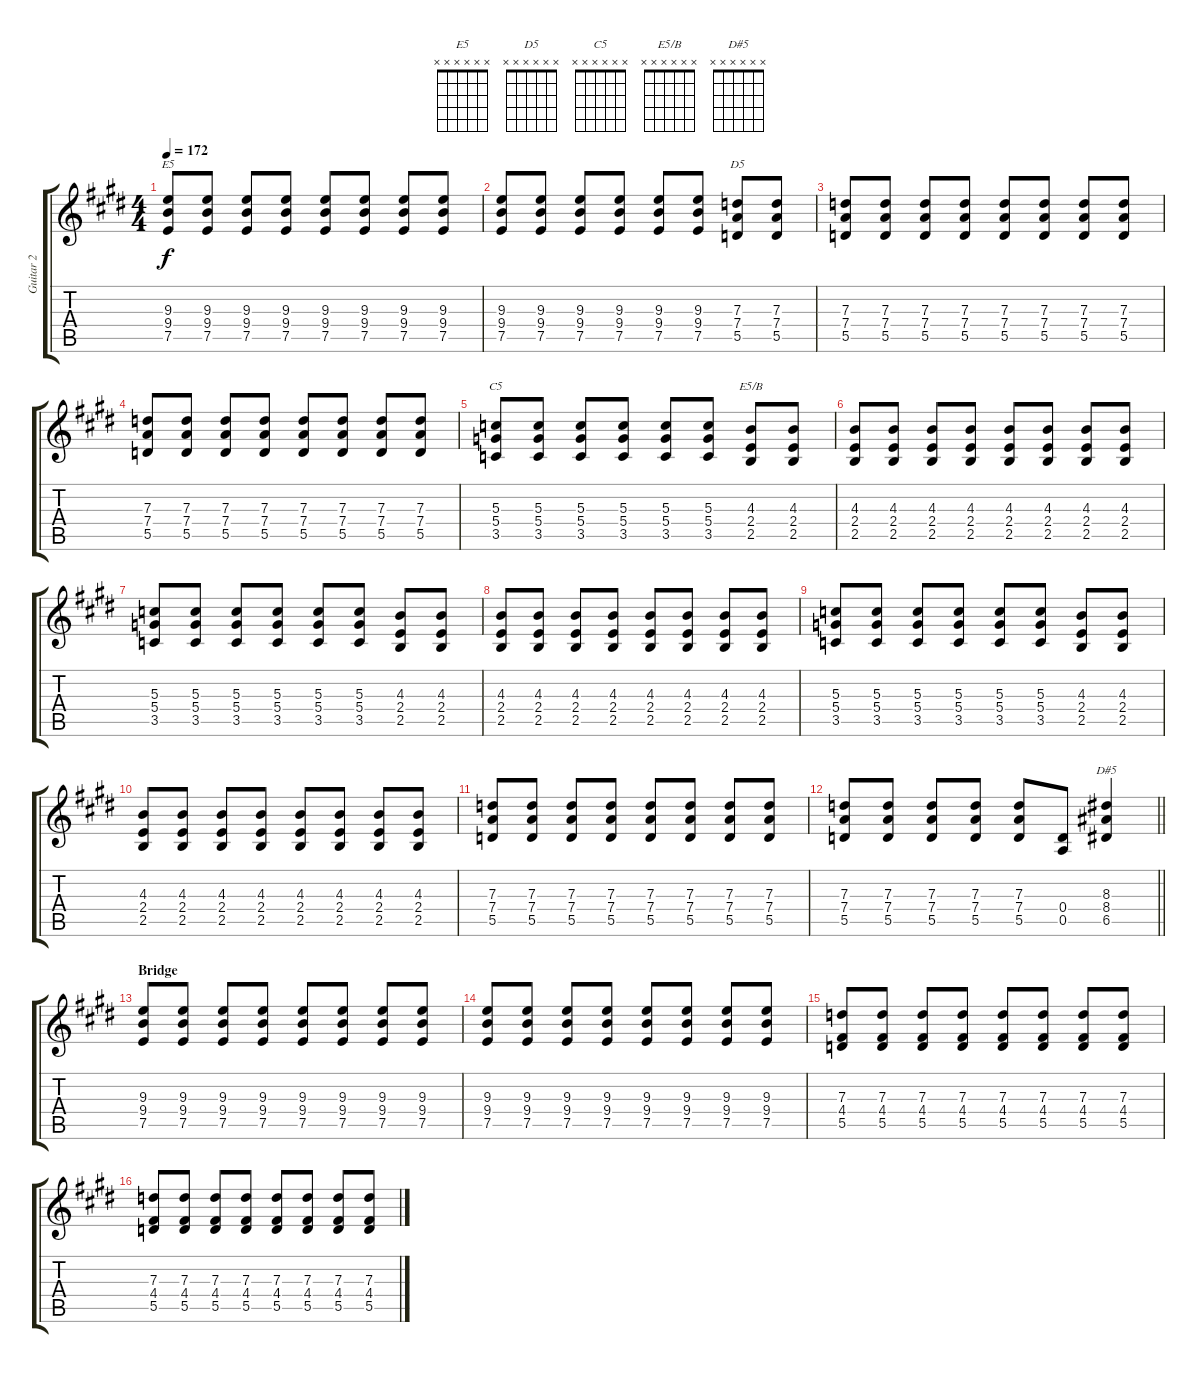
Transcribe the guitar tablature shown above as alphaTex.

\track ("Guitar 2" "Guitar 2") {instrument distortionguitar}
\staff {score tabs}
\tuning (E4 B3 G3 D3 A2 E2) {hide}
\chord ("E5" x x x x x x)
\chord ("D5" x x x x x x)
\chord ("C5" x x x x x x)
\chord ("E5/B" x x x x x x)
\chord ("D#5" x x x x x x)
\ts (4 4)
\tempo 172
\clef g2
\ks e
(9.3 9.4 7.5).8{ch "E5" dy f} (9.3 9.4 7.5).8 (9.3 9.4 7.5).8 (9.3 9.4 7.5).8 (9.3 9.4 7.5).8 (9.3 9.4 7.5).8 (9.3 9.4 7.5).8 (9.3 9.4 7.5).8 |
(9.3 9.4 7.5).8 (9.3 9.4 7.5).8 (9.3 9.4 7.5).8 (9.3 9.4 7.5).8 (9.3 9.4 7.5).8 (9.3 9.4 7.5).8 (7.3 7.4 5.5).8{ch "D5"} (7.3 7.4 5.5).8 |
(7.3 7.4 5.5).8 (7.3 7.4 5.5).8 (7.3 7.4 5.5).8 (7.3 7.4 5.5).8 (7.3 7.4 5.5).8 (7.3 7.4 5.5).8 (7.3 7.4 5.5).8 (7.3 7.4 5.5).8 |
(7.3 7.4 5.5).8 (7.3 7.4 5.5).8 (7.3 7.4 5.5).8 (7.3 7.4 5.5).8 (7.3 7.4 5.5).8 (7.3 7.4 5.5).8 (7.3 7.4 5.5).8 (7.3 7.4 5.5).8 |
(5.3 5.4 3.5).8{ch "C5"} (5.3 5.4 3.5).8 (5.3 5.4 3.5).8 (5.3 5.4 3.5).8 (5.3 5.4 3.5).8 (5.3 5.4 3.5).8 (4.3 2.4 2.5).8{ch "E5/B"} (4.3 2.4 2.5).8 |
(4.3 2.4 2.5).8 (4.3 2.4 2.5).8 (4.3 2.4 2.5).8 (4.3 2.4 2.5).8 (4.3 2.4 2.5).8 (4.3 2.4 2.5).8 (4.3 2.4 2.5).8 (4.3 2.4 2.5).8 |
(5.3 5.4 3.5).8 (5.3 5.4 3.5).8 (5.3 5.4 3.5).8 (5.3 5.4 3.5).8 (5.3 5.4 3.5).8 (5.3 5.4 3.5).8 (4.3 2.4 2.5).8 (4.3 2.4 2.5).8 |
(4.3 2.4 2.5).8 (4.3 2.4 2.5).8 (4.3 2.4 2.5).8 (4.3 2.4 2.5).8 (4.3 2.4 2.5).8 (4.3 2.4 2.5).8 (4.3 2.4 2.5).8 (4.3 2.4 2.5).8 |
(5.3 5.4 3.5).8 (5.3 5.4 3.5).8 (5.3 5.4 3.5).8 (5.3 5.4 3.5).8 (5.3 5.4 3.5).8 (5.3 5.4 3.5).8 (4.3 2.4 2.5).8 (4.3 2.4 2.5).8 |
(4.3 2.4 2.5).8 (4.3 2.4 2.5).8 (4.3 2.4 2.5).8 (4.3 2.4 2.5).8 (4.3 2.4 2.5).8 (4.3 2.4 2.5).8 (4.3 2.4 2.5).8 (4.3 2.4 2.5).8 |
(7.3 7.4 5.5).8 (7.3 7.4 5.5).8 (7.3 7.4 5.5).8 (7.3 7.4 5.5).8 (7.3 7.4 5.5).8 (7.3 7.4 5.5).8 (7.3 7.4 5.5).8 (7.3 7.4 5.5).8 |
\barLineRight lightlight
(7.3 7.4 5.5).8 (7.3 7.4 5.5).8 (7.3 7.4 5.5).8 (7.3 7.4 5.5).8 (7.3 7.4 5.5).8 (0.4 0.5).8 (8.3 8.4 6.5).4{ch "D#5"} |
\section ("" "Bridge")
(9.3 9.4 7.5).8 (9.3 9.4 7.5).8 (9.3 9.4 7.5).8 (9.3 9.4 7.5).8 (9.3 9.4 7.5).8 (9.3 9.4 7.5).8 (9.3 9.4 7.5).8 (9.3 9.4 7.5).8 |
(9.3 9.4 7.5).8 (9.3 9.4 7.5).8 (9.3 9.4 7.5).8 (9.3 9.4 7.5).8 (9.3 9.4 7.5).8 (9.3 9.4 7.5).8 (9.3 9.4 7.5).8 (9.3 9.4 7.5).8 |
(7.3 4.4 5.5).8 (7.3 4.4 5.5).8 (7.3 4.4 5.5).8 (7.3 4.4 5.5).8 (7.3 4.4 5.5).8 (7.3 4.4 5.5).8 (7.3 4.4 5.5).8 (7.3 4.4 5.5).8 |
(7.3 4.4 5.5).8 (7.3 4.4 5.5).8 (7.3 4.4 5.5).8 (7.3 4.4 5.5).8 (7.3 4.4 5.5).8 (7.3 4.4 5.5).8 (7.3 4.4 5.5).8 (7.3 4.4 5.5).8
